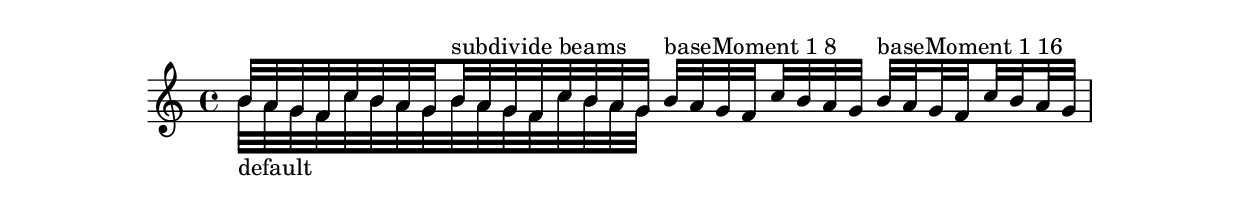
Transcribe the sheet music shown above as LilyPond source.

\version "2.13.36"

\header {
  lsrtags = "rhythms"

  texidoc = "
Beams can be subdivided automatically.  By setting the property
@code{subdivideBeams}, beams are subdivided at beat positions (as
specified in @code{baseMoment}).

"
  doctitle = "Automatic beam subdivisions"
}

\new Staff {
  \relative c'' {
    <<
      {
        \voiceOne
        \set subdivideBeams = ##t
        b32[ a g f c' b a g
        b32^"subdivide beams" a g f c' b a g]
      }
      \new Voice {
        \voiceTwo
        b32_"default"[ a g f c' b a g
        b32 a g f c' b a g]
      }
    >>
    \oneVoice
    \set baseMoment = #(ly:make-moment 1 8)
    \set beatStructure = #'(2 2 2 2)
    b32^"baseMoment 1 8"[ a g f c' b a g]
    \set baseMoment = #(ly:make-moment 1 16)
    \set beatStructure = #'(4 4 4 4)
    b32^"baseMoment 1 16"[ a g f c' b a g]
  }
}

